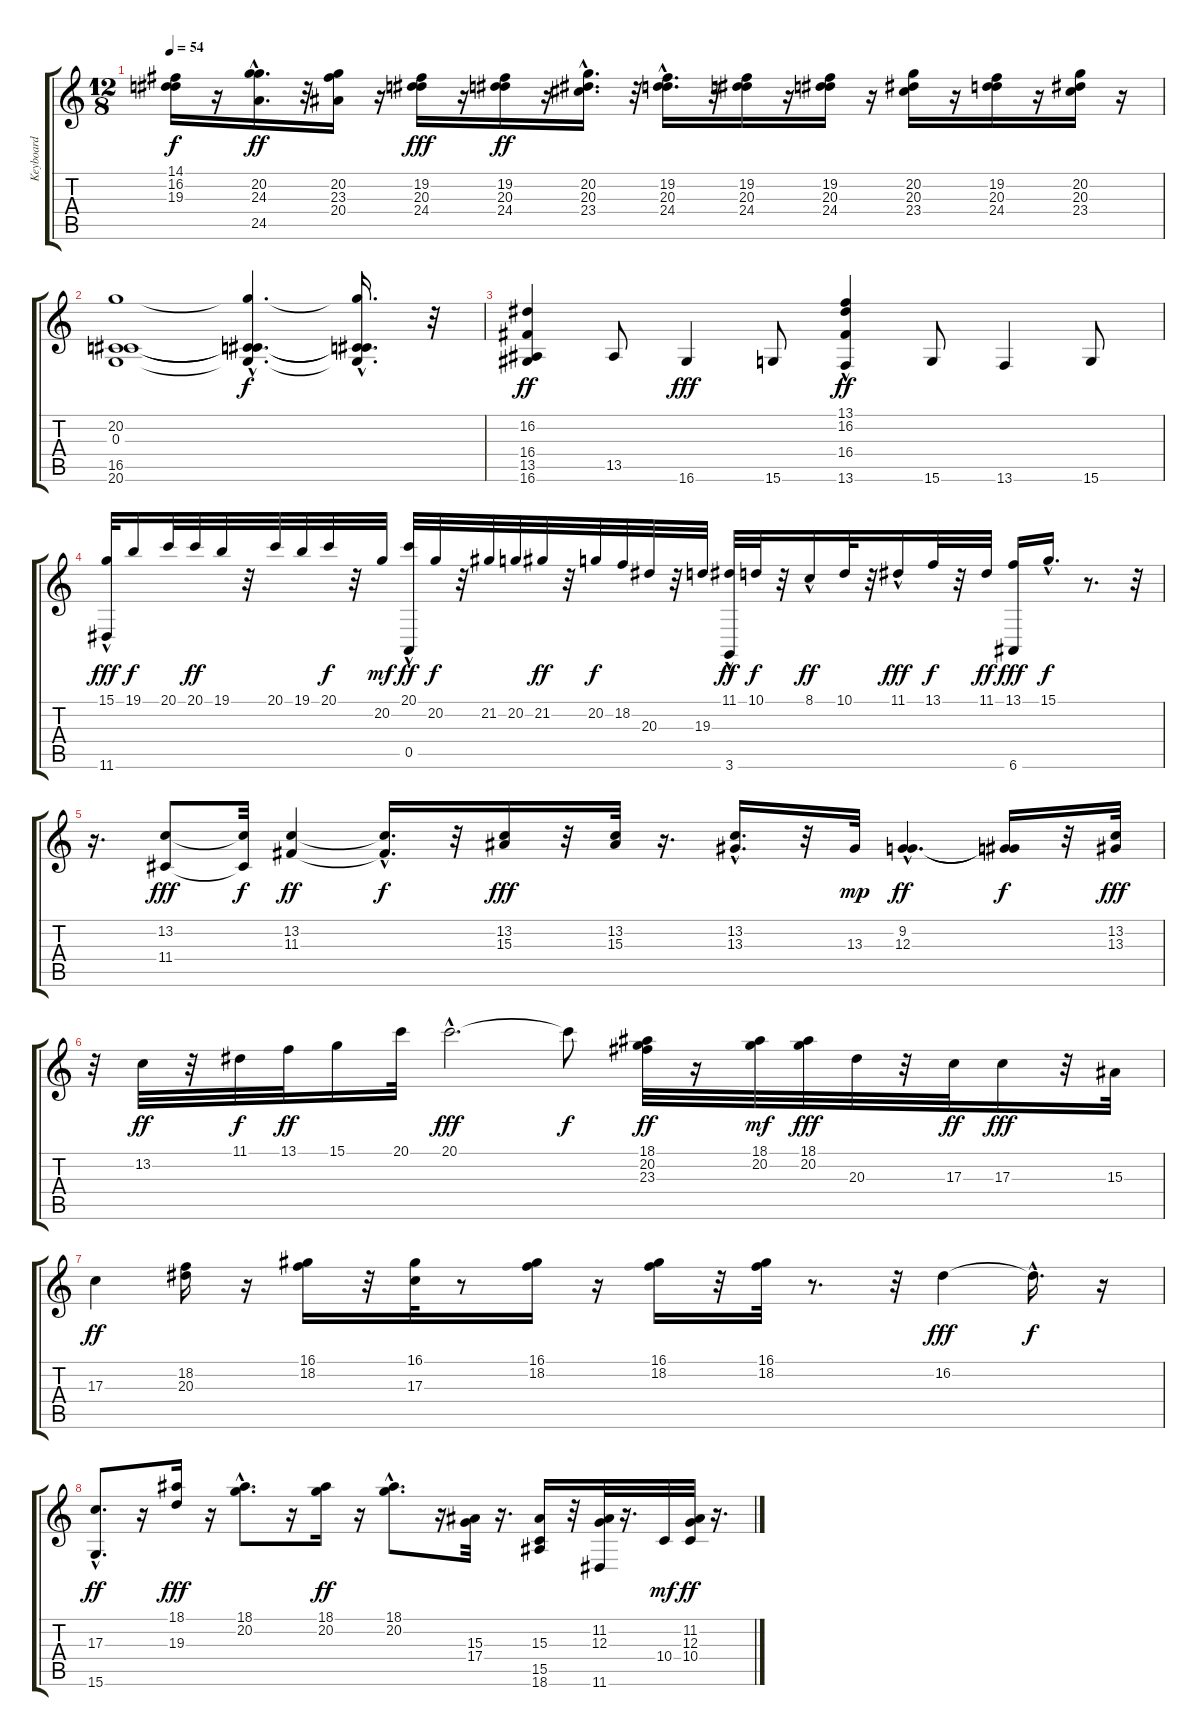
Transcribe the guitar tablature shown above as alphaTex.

\track ("Keyboard" "Keyboard") {instrument rockorgan}
\staff {score tabs}
\tuning (E4 B3 G3 D3 A2 E2) {hide}
\ts (12 8)
\tempo 54
\clef g2
\ks c
(14.1 16.2 19.3).16{dy f} r.16 (20.2{hac} 24.3{hac} 24.5).16{d dy ff} r.32 (20.2 23.3 20.4).16 r.16 (19.2 20.3 24.4).16{dy fff} r.16 (19.2 20.3 24.4).16{dy ff} r.16 (20.2{hac} 20.3 23.4).16{d} r.32 (19.2 20.3 24.4{hac}).16{d} r.32 (19.2 20.3 24.4).16 r.16 (19.2 20.3 24.4).16 r.16 (20.2 20.3 23.4).16 r.16 (19.2 20.3 24.4).16 r.16 (20.2 20.3 23.4).16 r.16 |
(20.2 0.3 16.5 20.6).1 (20.2{hac t} 0.3{hac t} 16.5{hac t} 20.6{hac t}).4{d dy f} (20.2{t} 0.3{hac t} 16.5{t} 20.6{t}).16{d} r.32 |
(16.2 16.4 13.5 16.6).4{dy ff} 13.5.8 16.6.4{dy fff} 15.6.8 (13.1{hac} 16.2{hac} 16.4{hac} 13.6).4{dy ff} 15.6.8 13.6.4 15.6.8 |
(15.1 11.6{hac}).32{dy fff} 19.1.16{dy f} 20.1.32 20.1.32{dy ff} 19.1.32 r.32 20.1.32 19.1.32 20.1.32{dy f} r.32 20.2.32{dy mf} (20.1 0.5{hac}).32{dy ff} 20.2.32{dy f} r.32 21.2.32 20.2.32 21.2.32{dy ff} r.32 20.2.32{dy f} 18.2.32 20.3.32 r.32 19.3.32 (11.1 3.6{hac}).32{dy ff} 10.1.32{dy f} r.32 8.1{hac}.16{dy ff} 10.1.32 r.32 11.1{hac}.16{dy fff} 13.1.32{dy f} r.32 11.1.32{dy ff} (13.1 6.6).16{dy fff} 15.1{hac}.16{d dy f} r.8{d} r.32 |
r.16{d} (13.2 11.4).8{dy fff} (13.2{t} 11.4{t}).32{dy f} (13.2 11.3).4{dy ff} (13.2{hac t} 11.3{hac t}).16{d dy f} r.32 (13.2 15.3).16{dy fff} r.32 (13.2 15.3).32 r.16{d} (13.2{hac} 13.3{hac}).16{d} r.32 13.3.32{dy mp} (9.2{hac} 12.3{hac}).4{d dy ff} (9.2{t} 12.3{t}).16{dy f} r.32 (13.2 13.3).32{dy fff} |
r.32 13.2.32{dy ff} r.32 11.1.32{dy f} 13.1.32{dy ff} 15.1.16 20.1.32 20.1{hac}.2{d dy fff} 20.1{t}.8{dy f} (18.1 20.2 23.3).32{dy ff} r.16 (18.1 20.2).32{dy mf} (18.1 20.2).32{dy fff} 20.3.32 r.32 17.3.32{dy ff} 17.3.16{dy fff} r.32 15.3.32 |
17.3.4{dy ff} (18.2 20.3).16 r.16 (16.1 18.2).16 r.32 (16.1 17.3).32 r.8 (16.1 18.2).16 r.16 (16.1 18.2).16 r.32 (16.1 18.2).32 r.8{d} r.32 16.2.4{dy fff} 16.2{hac t}.16{d dy f} r.16 |
(17.3{hac} 15.6).8{d dy ff} r.16 (18.1 19.3).16{dy fff} r.16 (18.1{hac} 20.2{hac}).8{d} r.16 (18.1 20.2).16{dy ff} r.16 (18.1{hac} 20.2{hac}).8{d} r.16 (15.3 17.4).32 r.16{d} (15.3 15.5 18.6).16 r.32 (11.2 12.3 11.6).32 r.16{d} 10.4.32{dy mf} (11.2 12.3 10.4).32{dy ff} r.16{d}
